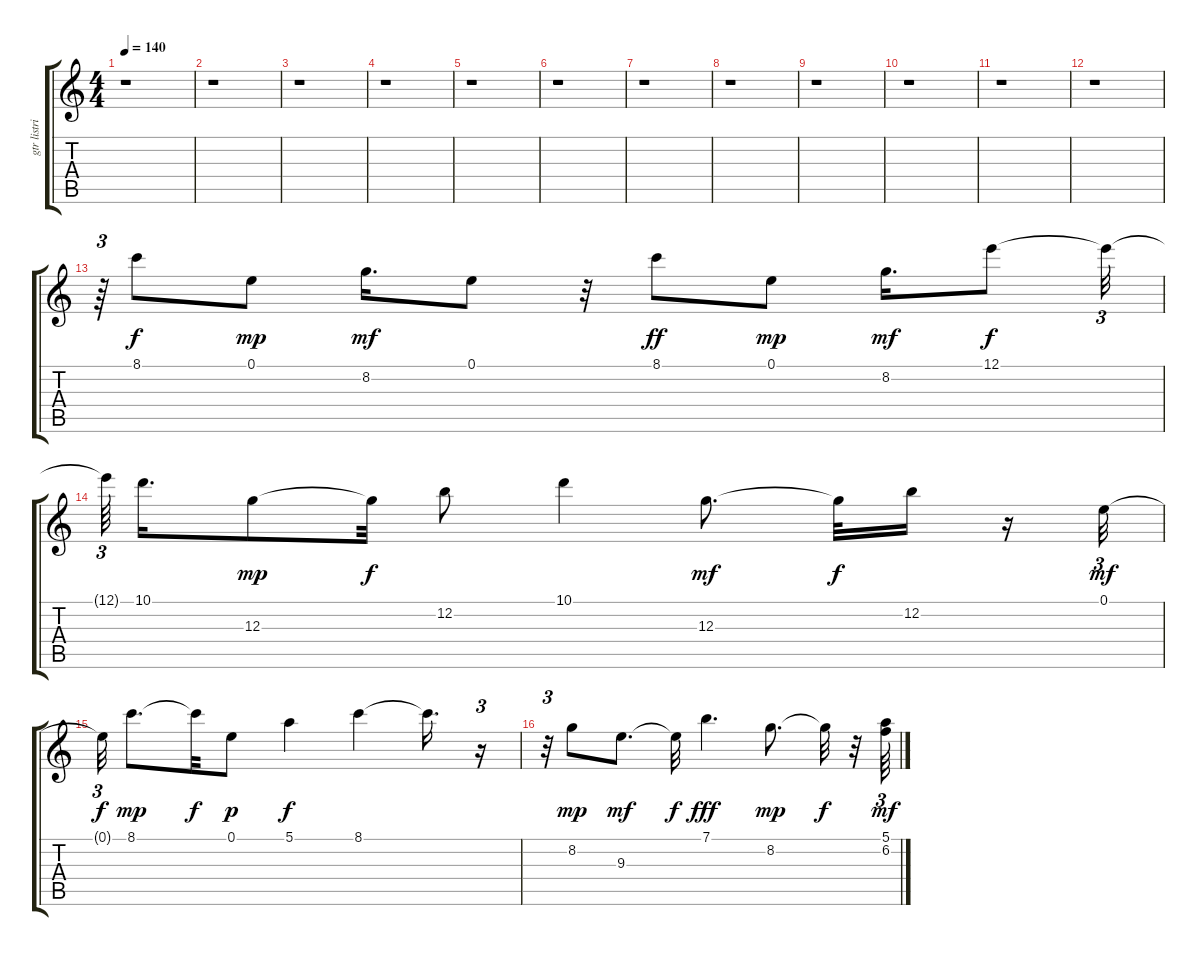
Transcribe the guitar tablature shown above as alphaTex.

\track ("gtr listrik" "gtr listri") {instrument overdrivenguitar}
\staff {score tabs}
\tuning (E4 B3 G3 D3 A2 E2) {hide}
\ts (4 4)
\tempo 140
\clef g2
\ks c
r.1{dy f} |
r.1 |
r.1 |
r.1 |
r.1 |
r.1 |
r.1 |
r.1 |
r.1 |
r.1 |
r.1 |
r.1 |
r.64{tu (3 2)} 8.1.8 0.1.8{dy mp} 8.2.16{d dy mf} 0.1.8 r.32 8.1.8{dy ff} 0.1.8{dy mp} 8.2.16{d dy mf} 12.1.8{dy f} 12.1{t}.32{tu (3 2)} |
12.1{t}.64{tu (3 2) beam splitsecondary} 10.1.16{d} 12.3.8{dy mp} 12.3{t}.32{dy f} 12.2.8 10.1.4 12.3.8{d dy mf} 12.3{t}.32{dy f} 12.2.16 r.16 0.1.32{tu (3 2) dy mf} |
0.1{t}.32{tu (3 2) dy f} 8.1.8{d dy mp} 8.1{t}.32{dy f} 0.1.8{dy p} 5.1.4{dy f} 8.1.4 8.1{t}.16{d} r.16{tu (3 2)} |
r.32{tu (3 2)} 8.2.8{dy mp} 9.3.8{d dy mf} 9.3{t}.32{dy f} 7.1.4{d dy fff} 8.2.8{d dy mp} 8.2{t}.32{dy f} r.32 (5.1 6.2).64{tu (3 2) dy mf}
